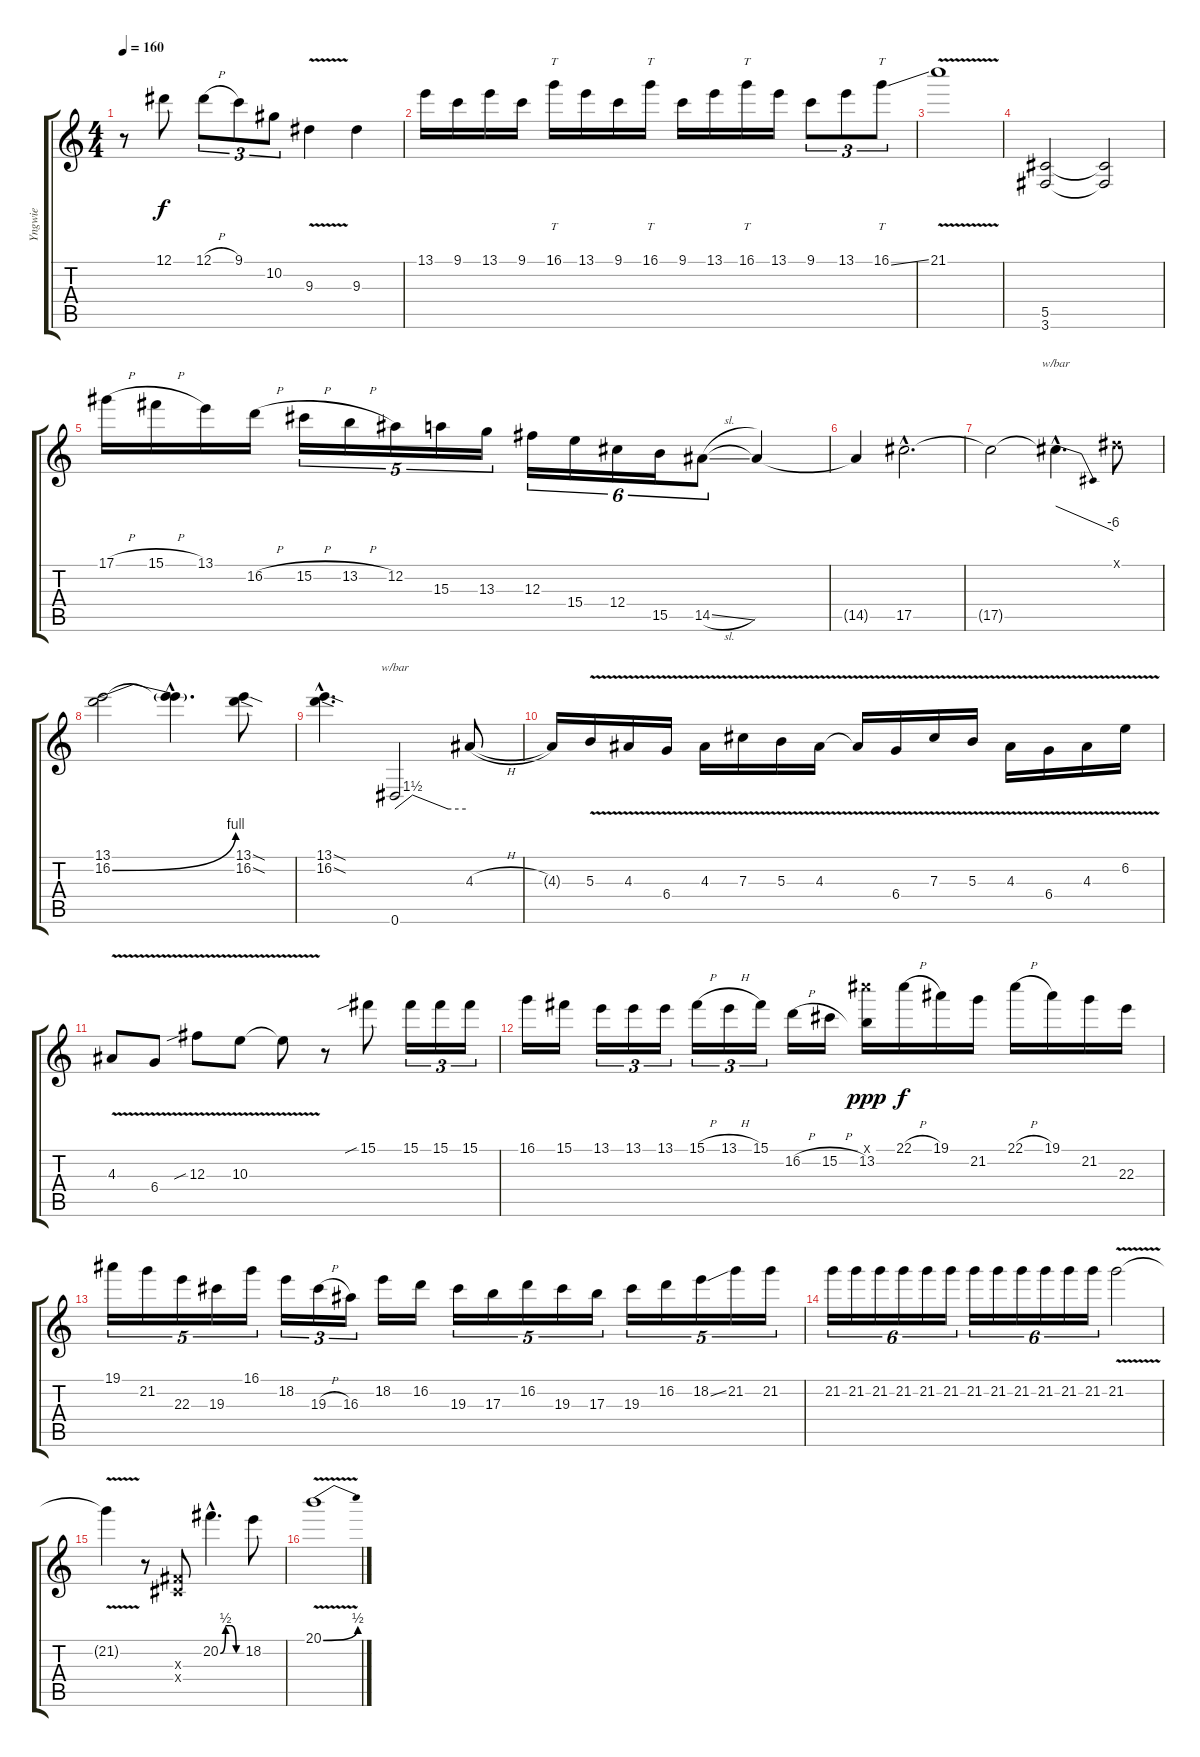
\track ("Yngwie" "Yngwie") {instrument overdrivenguitar}
\staff {score tabs}
\tuning (Eb4 Bb3 Gb3 Db3 Ab2 Eb2) {hide}
\ts (4 4)
\tempo 160
\clef g2
\ks c
r.8{dy f} 12.1.8 12.1{h}.8{tu (3 2)} 9.1.8{tu (3 2)} 10.2.8{tu (3 2)} 9.3{v}.4 9.3.4 |
13.1.16 9.1.16 13.1.16 9.1.16 16.1.16{tt} 13.1.16 9.1.16 16.1.16{tt} 9.1.16 13.1.16 16.1.16{tt} 13.1.16 9.1.8{tu (3 2)} 13.1.8{tu (3 2)} 16.1{ss}.8{tt tu (3 2)} |
21.1{v}.1 |
(5.5 3.6).2 (5.5{t} 3.6{t}).2 |
\section ("" "")
17.1{h}.16 15.1{h}.16 13.1.16 16.2{h}.16 15.2{h}.16{tu (5 4)} 13.2{h}.16{tu (5 4)} 12.2.16{tu (5 4)} 15.3.16{tu (5 4)} 13.3.16{tu (5 4)} 12.3.16{tu (6 4)} 15.4.16{tu (6 4)} 12.4.16{tu (6 4)} 15.5.16{tu (6 4)} 14.5{sl}.8{tu (6 4)} 14.5{t}.4 |
14.5{t}.4 17.5{hac}.2{d} |
17.5{t}.2 17.5{hac t}.4{d tbe (dive default 0 0 60 -24)} 0.1{x}.8 |
(13.1 16.2{be (bend 0 0 60 4)}).2 (13.1{hac t} 16.2{hac t}).4{d} (13.1{sod} 16.2{sod}).8 |
(13.1{sod hac} 16.2{sod hac}).4{d} 0.6.2{tbe (custom default 0 0 15 6 45 0 60 0)} 4.3{h}.8 |
4.3{t}.16 5.3{v}.16 4.3{v}.16 6.4{v}.16 4.3{v}.16 7.3{v}.16 5.3{v}.16 4.3{v}.16 4.3{t}.16 6.4{v}.16 7.3{v}.16 5.3{v}.16 4.3{v}.16 6.4{v}.16 4.3{v}.16 6.2{v}.16 |
4.3{v}.8 6.4{v}.8 12.3{v sib}.8 10.3{v}.8 10.3{t}.8 r.8 15.1{sib}.8 15.1.16{tu (3 2)} 15.1.16{tu (3 2)} 15.1.16{tu (3 2)} |
16.1.16 15.1.16 13.1.16{tu (3 2)} 13.1.16{tu (3 2)} 13.1.16{tu (3 2)} 15.1{h}.16{tu (3 2)} 13.1{h}.16{tu (3 2)} 15.1.16{tu (3 2)} 16.2{h}.16 15.2{h}.16 (22.1{x} 13.2).16{dy ppp} 22.1{h}.16{dy f} 19.1.16 21.2.16 22.1{h}.16 19.1.16 21.2.16 22.3.16 |
19.1.16{tu (5 4)} 21.2.16{tu (5 4)} 22.3.16{tu (5 4)} 19.3.16{tu (5 4)} 16.1.16{tu (5 4)} 18.2.16{tu (3 2)} 19.3{h}.16{tu (3 2)} 16.3.16{tu (3 2)} 18.2.16 16.2.16 19.3.16{tu (5 4)} 17.3.16{tu (5 4)} 16.2.16{tu (5 4)} 19.3.16{tu (5 4)} 17.3.16{tu (5 4)} 19.3.16{tu (5 4)} 16.2.16{tu (5 4)} 18.2{ss}.16{tu (5 4)} 21.2.16{tu (5 4)} 21.2.16{tu (5 4)} |
21.2.16{tu (6 4)} 21.2.16{tu (6 4)} 21.2.16{tu (6 4)} 21.2.16{tu (6 4)} 21.2.16{tu (6 4)} 21.2.16{tu (6 4)} 21.2.16{tu (6 4)} 21.2.16{tu (6 4)} 21.2.16{tu (6 4)} 21.2.16{tu (6 4)} 21.2.16{tu (6 4)} 21.2.16{tu (6 4)} 21.2{v}.2 |
21.2{t}.4 r.8 (0.3{x} 0.4{x}).8 20.2{be (custom 0 0 15 2 30 2 45 0 60 0) hac}.4{d} 18.2.8 |
20.1{be (bend 0 0 60 2) v}.1
